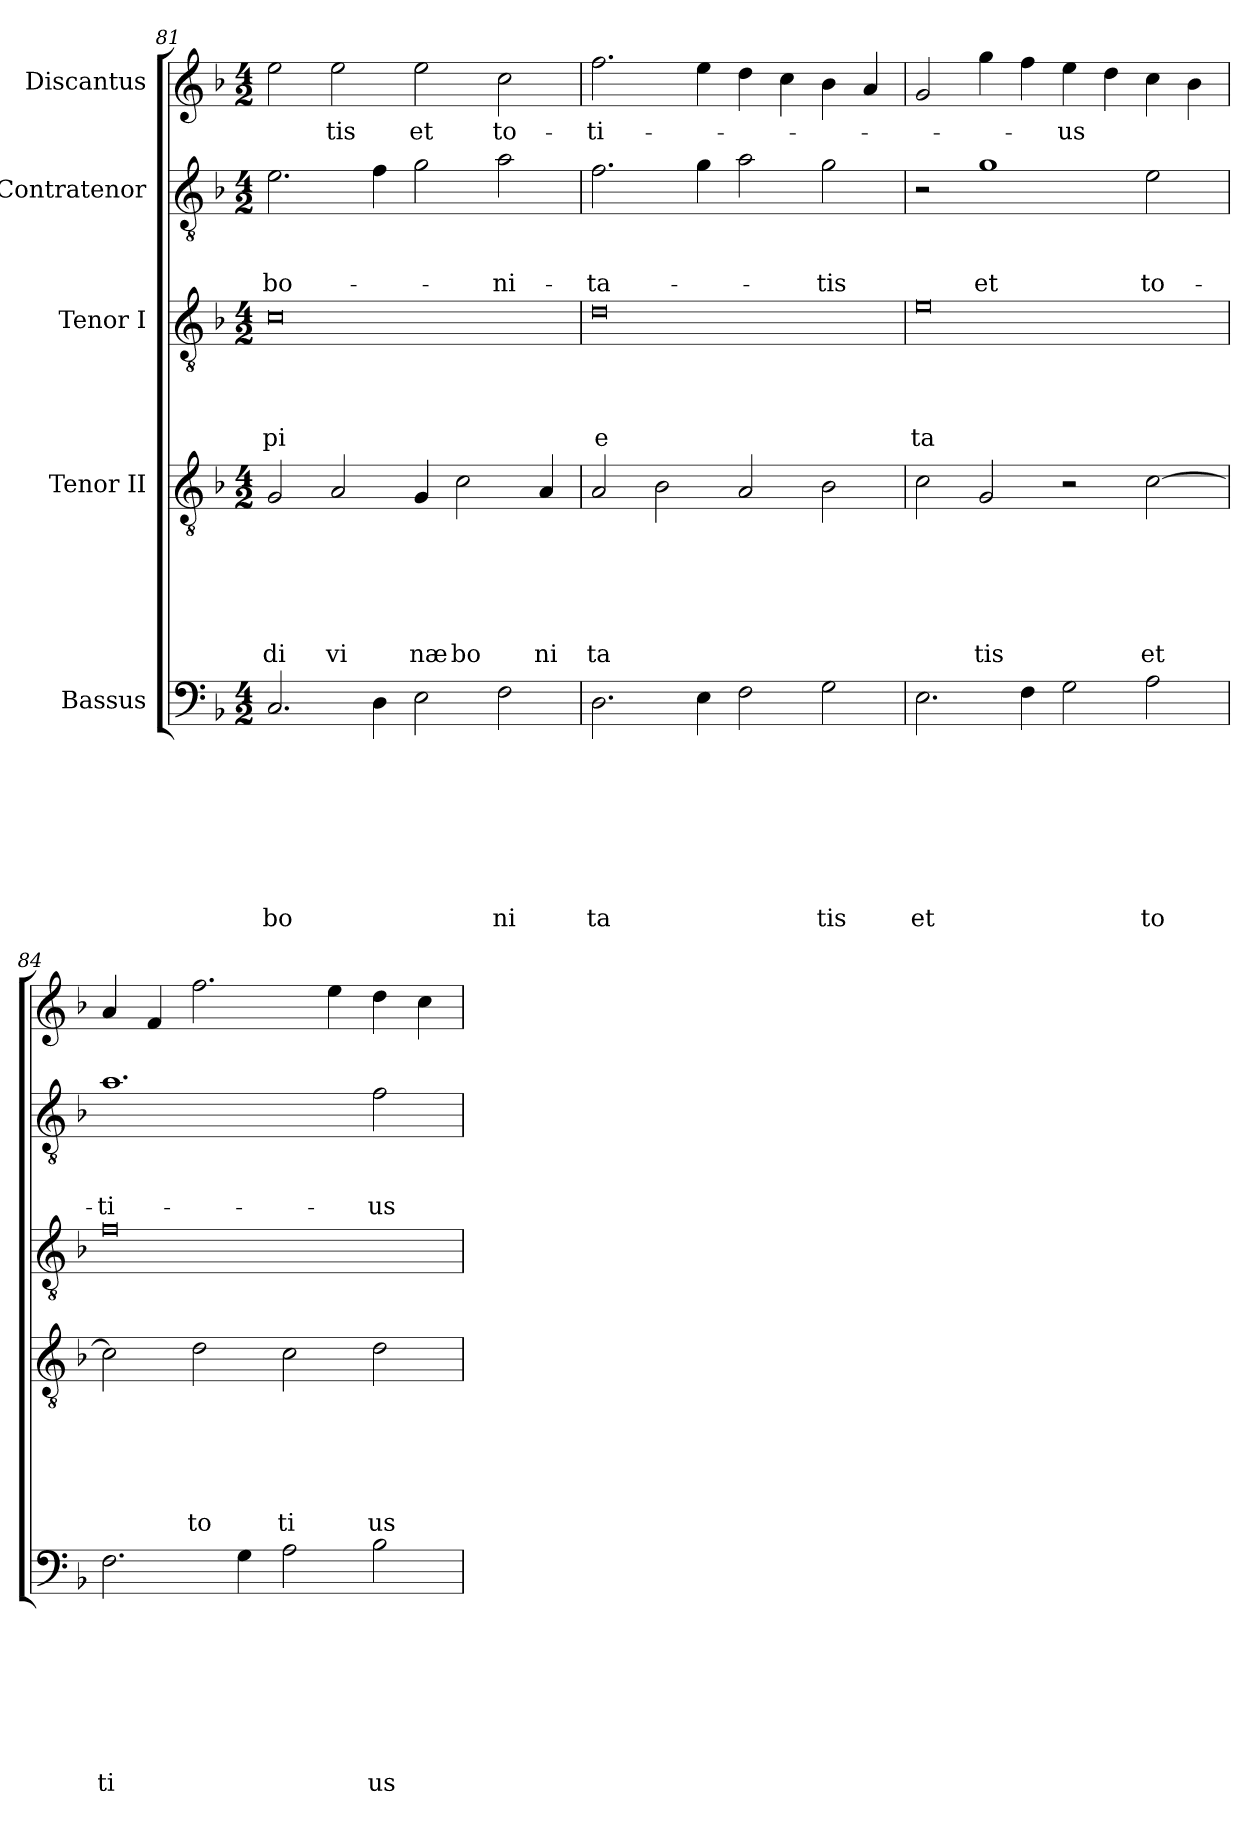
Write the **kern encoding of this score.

**kern	**text	**text	**text	**text	**text	**text	**text	**text	**kern	**text	**text	**text	**text	**text	**text	**kern	**text	**text	**text	**text	**kern	**text	**text	**text	**kern	**text
*part5	*part5	*part5	*part5	*part5	*part5	*part5	*part5	*part5	*part4	*part4	*part4	*part4	*part4	*part4	*part4	*part3	*part3	*part3	*part3	*part3	*part2	*part2	*part2	*part2	*part1	*part1
*staff5	*staff5	*staff5	*staff5	*staff5	*staff5	*staff5	*staff5	*staff5	*staff4	*staff4	*staff4	*staff4	*staff4	*staff4	*staff4	*staff3	*staff3	*staff3	*staff3	*staff3	*staff2	*staff2	*staff2	*staff2	*staff1	*staff1
*I"Bassus	*	*	*	*	*	*	*	*	*I"Tenor II	*	*	*	*	*	*	*I"Tenor I	*	*	*	*	*I"Contratenor	*	*	*	*I"Discantus	*
*clefF4	*	*	*	*	*	*	*	*	*clefGv2	*	*	*	*	*	*	*clefGv2	*	*	*	*	*clefGv2	*	*	*	*clefG2	*
*k[b-]	*	*	*	*	*	*	*	*	*k[b-]	*	*	*	*	*	*	*k[b-]	*	*	*	*	*k[b-]	*	*	*	*k[b-]	*
*F:	*	*	*	*	*	*	*	*	*F:	*	*	*	*	*	*	*F:	*	*	*	*	*F:	*	*	*	*F:	*
*M4/2	*	*	*	*	*	*	*	*	*M4/2	*	*	*	*	*	*	*M4/2	*	*	*	*	*M4/2	*	*	*	*M4/2	*
=81	=81	=81	=81	=81	=81	=81	=81	=81	=81	=81	=81	=81	=81	=81	=81	=81	=81	=81	=81	=81	=81	=81	=81	=81	=81	=81
!	!	!	!	!	!	!	!	!LO:LY:b	!	!	!	!	!	!	!LO:LY:b	!	!	!	!	!LO:LY:b	!	!	!	!LO:LY:b	!	!
2.C/	.	.	.	.	.	.	.	bo	2G/	.	.	.	.	.	di	0c	.	.	.	pi	2.e\	.	.	bo-	2ee\	.
!	!	!	!	!	!	!	!	!	!	!	!	!	!	!	!LO:LY:b	!	!	!	!	!	!	!	!	!	!	!LO:LY:b
.	.	.	.	.	.	.	.	.	2A/	.	.	.	.	.	vi	.	.	.	.	.	.	.	.	.	2ee\	-tis
4D\	.	.	.	.	.	.	.	.	.	.	.	.	.	.	.	.	.	.	.	.	4f\	.	.	.	.	.
!	!	!	!	!	!	!	!	!	!	!	!	!	!	!	!LO:LY:b	!	!	!	!	!	!	!	!	!	!	!LO:LY:b
2E\	.	.	.	.	.	.	.	.	4G/	.	.	.	.	.	næ	.	.	.	.	.	2g\	.	.	.	2ee\	et
!	!	!	!	!	!	!	!	!	!	!	!	!	!	!	!LO:LY:b	!	!	!	!	!	!	!	!	!	!	!
.	.	.	.	.	.	.	.	.	2c\	.	.	.	.	.	bo	.	.	.	.	.	.	.	.	.	.	.
!	!	!	!	!	!	!	!	!LO:LY:b	!	!	!	!	!	!	!	!	!	!	!	!	!	!	!	!LO:LY:b	!	!LO:LY:b
2F\	.	.	.	.	.	.	.	ni	.	.	.	.	.	.	.	.	.	.	.	.	2a\	.	.	-ni-	2cc\	to-
!	!	!	!	!	!	!	!	!	!	!	!	!	!	!	!LO:LY:b	!	!	!	!	!	!	!	!	!	!	!
.	.	.	.	.	.	.	.	.	4A/	.	.	.	.	.	ni	.	.	.	.	.	.	.	.	.	.	.
=82	=82	=82	=82	=82	=82	=82	=82	=82	=82	=82	=82	=82	=82	=82	=82	=82	=82	=82	=82	=82	=82	=82	=82	=82	=82	=82
!	!	!	!	!	!	!	!	!LO:LY:b	!	!	!	!	!	!	!LO:LY:b	!	!	!	!	!LO:LY:b	!	!	!	!LO:LY:b	!	!LO:LY:b
2.D\	.	.	.	.	.	.	.	ta	2A/	.	.	.	.	.	ta	0d	.	.	.	e	2.f\	.	.	-ta-	2.ff\	-ti-
.	.	.	.	.	.	.	.	.	2B-\	.	.	.	.	.	.	.	.	.	.	.	.	.	.	.	.	.
4E\	.	.	.	.	.	.	.	.	.	.	.	.	.	.	.	.	.	.	.	.	4g\	.	.	.	4ee\	.
2F\	.	.	.	.	.	.	.	.	2A/	.	.	.	.	.	.	.	.	.	.	.	2a\	.	.	.	4dd\	.
.	.	.	.	.	.	.	.	.	.	.	.	.	.	.	.	.	.	.	.	.	.	.	.	.	4cc\	.
!	!	!	!	!	!	!	!	!LO:LY:b	!	!	!	!	!	!	!	!	!	!	!	!	!	!	!	!LO:LY:b	!	!
2G\	.	.	.	.	.	.	.	tis	2B-\	.	.	.	.	.	.	.	.	.	.	.	2g\	.	.	-tis	4b-\	.
.	.	.	.	.	.	.	.	.	.	.	.	.	.	.	.	.	.	.	.	.	.	.	.	.	4a/	.
=83	=83	=83	=83	=83	=83	=83	=83	=83	=83	=83	=83	=83	=83	=83	=83	=83	=83	=83	=83	=83	=83	=83	=83	=83	=83	=83
!	!	!	!	!	!	!	!	!LO:LY:b	!	!	!	!	!	!	!	!	!	!	!	!LO:LY:b	!	!	!	!	!	!
2.E\	.	.	.	.	.	.	.	et	2c\	.	.	.	.	.	.	0e	.	.	.	ta	2r	.	.	.	2g/	.
!	!	!	!	!	!	!	!	!	!	!	!	!	!	!	!LO:LY:b	!	!	!	!	!	!	!	!	!LO:LY:b	!	!
.	.	.	.	.	.	.	.	.	2G/	.	.	.	.	.	tis	.	.	.	.	.	1g	.	.	et	4gg\	.
4F\	.	.	.	.	.	.	.	.	.	.	.	.	.	.	.	.	.	.	.	.	.	.	.	.	4ff\	.
!	!	!	!	!	!	!	!	!	!	!	!	!	!	!	!	!	!	!	!	!	!	!	!	!	!	!LO:LY:b
2G\	.	.	.	.	.	.	.	.	2r	.	.	.	.	.	.	.	.	.	.	.	.	.	.	.	4ee\	-us
.	.	.	.	.	.	.	.	.	.	.	.	.	.	.	.	.	.	.	.	.	.	.	.	.	4dd\	.
!	!	!	!	!	!	!	!	!LO:LY:b	!	!	!	!	!	!	!LO:LY:b	!	!	!	!	!	!	!	!	!LO:LY:b	!	!
2A\	.	.	.	.	.	.	.	to	[>2c\	.	.	.	.	.	et	.	.	.	.	.	2e\	.	.	to-	4cc\	.
.	.	.	.	.	.	.	.	.	.	.	.	.	.	.	.	.	.	.	.	.	.	.	.	.	4b-\	.
=84	=84	=84	=84	=84	=84	=84	=84	=84	=84	=84	=84	=84	=84	=84	=84	=84	=84	=84	=84	=84	=84	=84	=84	=84	=84	=84
!	!	!	!	!	!	!	!	!LO:LY:b	!	!	!	!	!	!	!	!	!	!	!	!	!	!	!	!LO:LY:b	!	!
2.F\	.	.	.	.	.	.	.	ti	2c\]	.	.	.	.	.	.	0f	.	.	.	.	1.a	.	.	-ti-	4a/	.
.	.	.	.	.	.	.	.	.	.	.	.	.	.	.	.	.	.	.	.	.	.	.	.	.	4f/	.
!	!	!	!	!	!	!	!	!	!	!	!	!	!	!	!LO:LY:b	!	!	!	!	!	!	!	!	!	!	!
.	.	.	.	.	.	.	.	.	2d\	.	.	.	.	.	to	.	.	.	.	.	.	.	.	.	2.ff\	.
4G\	.	.	.	.	.	.	.	.	.	.	.	.	.	.	.	.	.	.	.	.	.	.	.	.	.	.
!	!	!	!	!	!	!	!	!	!	!	!	!	!	!	!LO:LY:b	!	!	!	!	!	!	!	!	!	!	!
2A\	.	.	.	.	.	.	.	.	2c\	.	.	.	.	.	ti	.	.	.	.	.	.	.	.	.	.	.
.	.	.	.	.	.	.	.	.	.	.	.	.	.	.	.	.	.	.	.	.	.	.	.	.	4ee\	.
!	!	!	!	!	!	!	!	!LO:LY:b	!	!	!	!	!	!	!LO:LY:b	!	!	!	!	!	!	!	!	!LO:LY:b	!	!
2B-\	.	.	.	.	.	.	.	us	2d\	.	.	.	.	.	us	.	.	.	.	.	2f\	.	.	-us	4dd\	.
.	.	.	.	.	.	.	.	.	.	.	.	.	.	.	.	.	.	.	.	.	.	.	.	.	4cc\	.
=	=	=	=	=	=	=	=	=	=	=	=	=	=	=	=	=	=	=	=	=	=	=	=	=	=	=
*-	*-	*-	*-	*-	*-	*-	*-	*-	*-	*-	*-	*-	*-	*-	*-	*-	*-	*-	*-	*-	*-	*-	*-	*-	*-	*-
